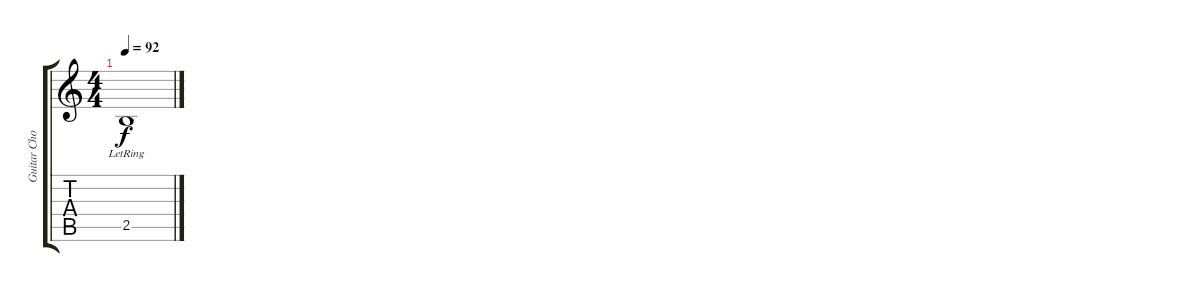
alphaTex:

\track ("Guitar Chord n Fill" "Guitar Cho") {instrument acousticguitarnylon}
\staff {score tabs}
\tuning (E4 B3 G3 D3 A2 E2) {hide}
\ts (4 4)
\tempo 92
\clef g2
\ks c
2.5{lr}.1{dy f}
